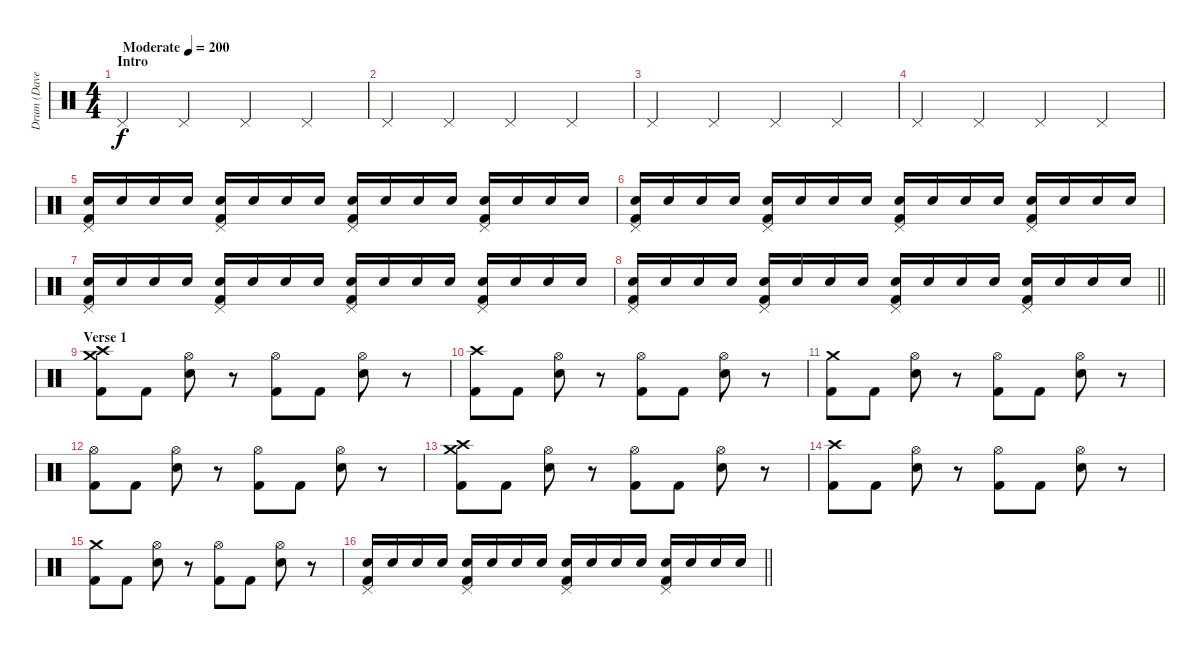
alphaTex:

\track ("Drum (Dave Ghorl)" "Drum (Dave") {instrument percussion}
\staff {score}
\articulation defaults
\ts (4 4)
\section ("" "Intro")
\tempo (200 "Moderate")
\clef neutral
\ks c "Pedal Hi-Hat (hit)".4{dy f} "Pedal Hi-Hat (hit)".4 "Pedal Hi-Hat (hit)".4 "Pedal Hi-Hat (hit)".4
|
"Pedal Hi-Hat (hit)".4 "Pedal Hi-Hat (hit)".4 "Pedal Hi-Hat (hit)".4 "Pedal Hi-Hat (hit)".4 |
"Pedal Hi-Hat (hit)".4 "Pedal Hi-Hat (hit)".4 "Pedal Hi-Hat (hit)".4 "Pedal Hi-Hat (hit)".4 |
"Pedal Hi-Hat (hit)".4 "Pedal Hi-Hat (hit)".4 "Pedal Hi-Hat (hit)".4 "Pedal Hi-Hat (hit)".4 |
("Kick (hit) 2" "Snare (hit) 2" "Pedal Hi-Hat (hit)").16 "Snare (hit) 2".16 "Snare (hit) 2".16 "Snare (hit) 2".16 ("Kick (hit) 2" "Snare (hit) 2" "Pedal Hi-Hat (hit)").16 "Snare (hit) 2".16 "Snare (hit) 2".16 "Snare (hit) 2".16 ("Kick (hit) 2" "Snare (hit) 2" "Pedal Hi-Hat (hit)").16 "Snare (hit) 2".16 "Snare (hit) 2".16 "Snare (hit) 2".16 ("Kick (hit) 2" "Snare (hit) 2" "Pedal Hi-Hat (hit)").16 "Snare (hit) 2".16 "Snare (hit) 2".16 "Snare (hit) 2".16 |
("Kick (hit) 2" "Snare (hit) 2" "Pedal Hi-Hat (hit)").16 "Snare (hit) 2".16 "Snare (hit) 2".16 "Snare (hit) 2".16 ("Kick (hit) 2" "Snare (hit) 2" "Pedal Hi-Hat (hit)").16 "Snare (hit) 2".16 "Snare (hit) 2".16 "Snare (hit) 2".16 ("Kick (hit) 2" "Snare (hit) 2" "Pedal Hi-Hat (hit)").16 "Snare (hit) 2".16 "Snare (hit) 2".16 "Snare (hit) 2".16 ("Kick (hit) 2" "Snare (hit) 2" "Pedal Hi-Hat (hit)").16 "Snare (hit) 2".16 "Snare (hit) 2".16 "Snare (hit) 2".16 |
("Kick (hit) 2" "Snare (hit) 2" "Pedal Hi-Hat (hit)").16 "Snare (hit) 2".16 "Snare (hit) 2".16 "Snare (hit) 2".16 ("Kick (hit) 2" "Snare (hit) 2" "Pedal Hi-Hat (hit)").16 "Snare (hit) 2".16 "Snare (hit) 2".16 "Snare (hit) 2".16 ("Kick (hit) 2" "Snare (hit) 2" "Pedal Hi-Hat (hit)").16 "Snare (hit) 2".16 "Snare (hit) 2".16 "Snare (hit) 2".16 ("Kick (hit) 2" "Snare (hit) 2" "Pedal Hi-Hat (hit)").16 "Snare (hit) 2".16 "Snare (hit) 2".16 "Snare (hit) 2".16 |
\barLineRight lightlight
("Kick (hit) 2" "Snare (hit) 2" "Pedal Hi-Hat (hit)").16 "Snare (hit) 2".16 "Snare (hit) 2".16 "Snare (hit) 2".16 ("Kick (hit) 2" "Snare (hit) 2" "Pedal Hi-Hat (hit)").16 "Snare (hit) 2".16 "Snare (hit) 2".16 "Snare (hit) 2".16 ("Kick (hit) 2" "Snare (hit) 2" "Pedal Hi-Hat (hit)").16 "Snare (hit) 2".16 "Snare (hit) 2".16 "Snare (hit) 2".16 ("Kick (hit) 2" "Snare (hit) 2" "Pedal Hi-Hat (hit)").16 "Snare (hit) 2".16 "Snare (hit) 2".16 "Snare (hit) 2".16 |
\section ("" "Verse 1")
("Kick (hit) 2" "Crash high (hit)" "Crash medium (hit)").8 "Kick (hit) 2".8 ("Snare (hit) 2" "Hi-Hat (open)").8 r.8 ("Kick (hit) 2" "Hi-Hat (open)").8 "Kick (hit) 2".8 ("Snare (hit) 2" "Hi-Hat (open)").8 r.8 |
("Kick (hit) 2" "Crash high (hit)").8 "Kick (hit) 2".8 ("Snare (hit) 2" "Hi-Hat (open)").8 r.8 ("Kick (hit) 2" "Hi-Hat (open)").8 "Kick (hit) 2".8 ("Snare (hit) 2" "Hi-Hat (open)").8 r.8 |
("Kick (hit) 2" "Crash medium (hit)").8 "Kick (hit) 2".8 ("Snare (hit) 2" "Hi-Hat (open)").8 r.8 ("Kick (hit) 2" "Hi-Hat (open)").8 "Kick (hit) 2".8 ("Snare (hit) 2" "Hi-Hat (open)").8 r.8 |
("Kick (hit) 2" "Hi-Hat (open)").8 "Kick (hit) 2".8 ("Snare (hit) 2" "Hi-Hat (open)").8 r.8 ("Kick (hit) 2" "Hi-Hat (open)").8 "Kick (hit) 2".8 ("Snare (hit) 2" "Hi-Hat (open)").8 r.8 |
("Kick (hit) 2" "Crash high (hit)" "Crash medium (hit)").8 "Kick (hit) 2".8 ("Snare (hit) 2" "Hi-Hat (open)").8 r.8 ("Kick (hit) 2" "Hi-Hat (open)").8 "Kick (hit) 2".8 ("Snare (hit) 2" "Hi-Hat (open)").8 r.8 |
("Kick (hit) 2" "Crash high (hit)").8 "Kick (hit) 2".8 ("Snare (hit) 2" "Hi-Hat (open)").8 r.8 ("Kick (hit) 2" "Hi-Hat (open)").8 "Kick (hit) 2".8 ("Snare (hit) 2" "Hi-Hat (open)").8 r.8 |
("Kick (hit) 2" "Crash medium (hit)").8 "Kick (hit) 2".8 ("Snare (hit) 2" "Hi-Hat (open)").8 r.8 ("Kick (hit) 2" "Hi-Hat (open)").8 "Kick (hit) 2".8 ("Snare (hit) 2" "Hi-Hat (open)").8 r.8 |
\barLineRight lightlight
("Kick (hit) 2" "Snare (hit) 2" "Pedal Hi-Hat (hit)").16 "Snare (hit) 2".16 "Snare (hit) 2".16 "Snare (hit) 2".16 ("Kick (hit) 2" "Snare (hit) 2" "Pedal Hi-Hat (hit)").16 "Snare (hit) 2".16 "Snare (hit) 2".16 "Snare (hit) 2".16 ("Kick (hit) 2" "Snare (hit) 2" "Pedal Hi-Hat (hit)").16 "Snare (hit) 2".16 "Snare (hit) 2".16 "Snare (hit) 2".16 ("Kick (hit) 2" "Snare (hit) 2" "Pedal Hi-Hat (hit)").16 "Snare (hit) 2".16 "Snare (hit) 2".16 "Snare (hit) 2".16
